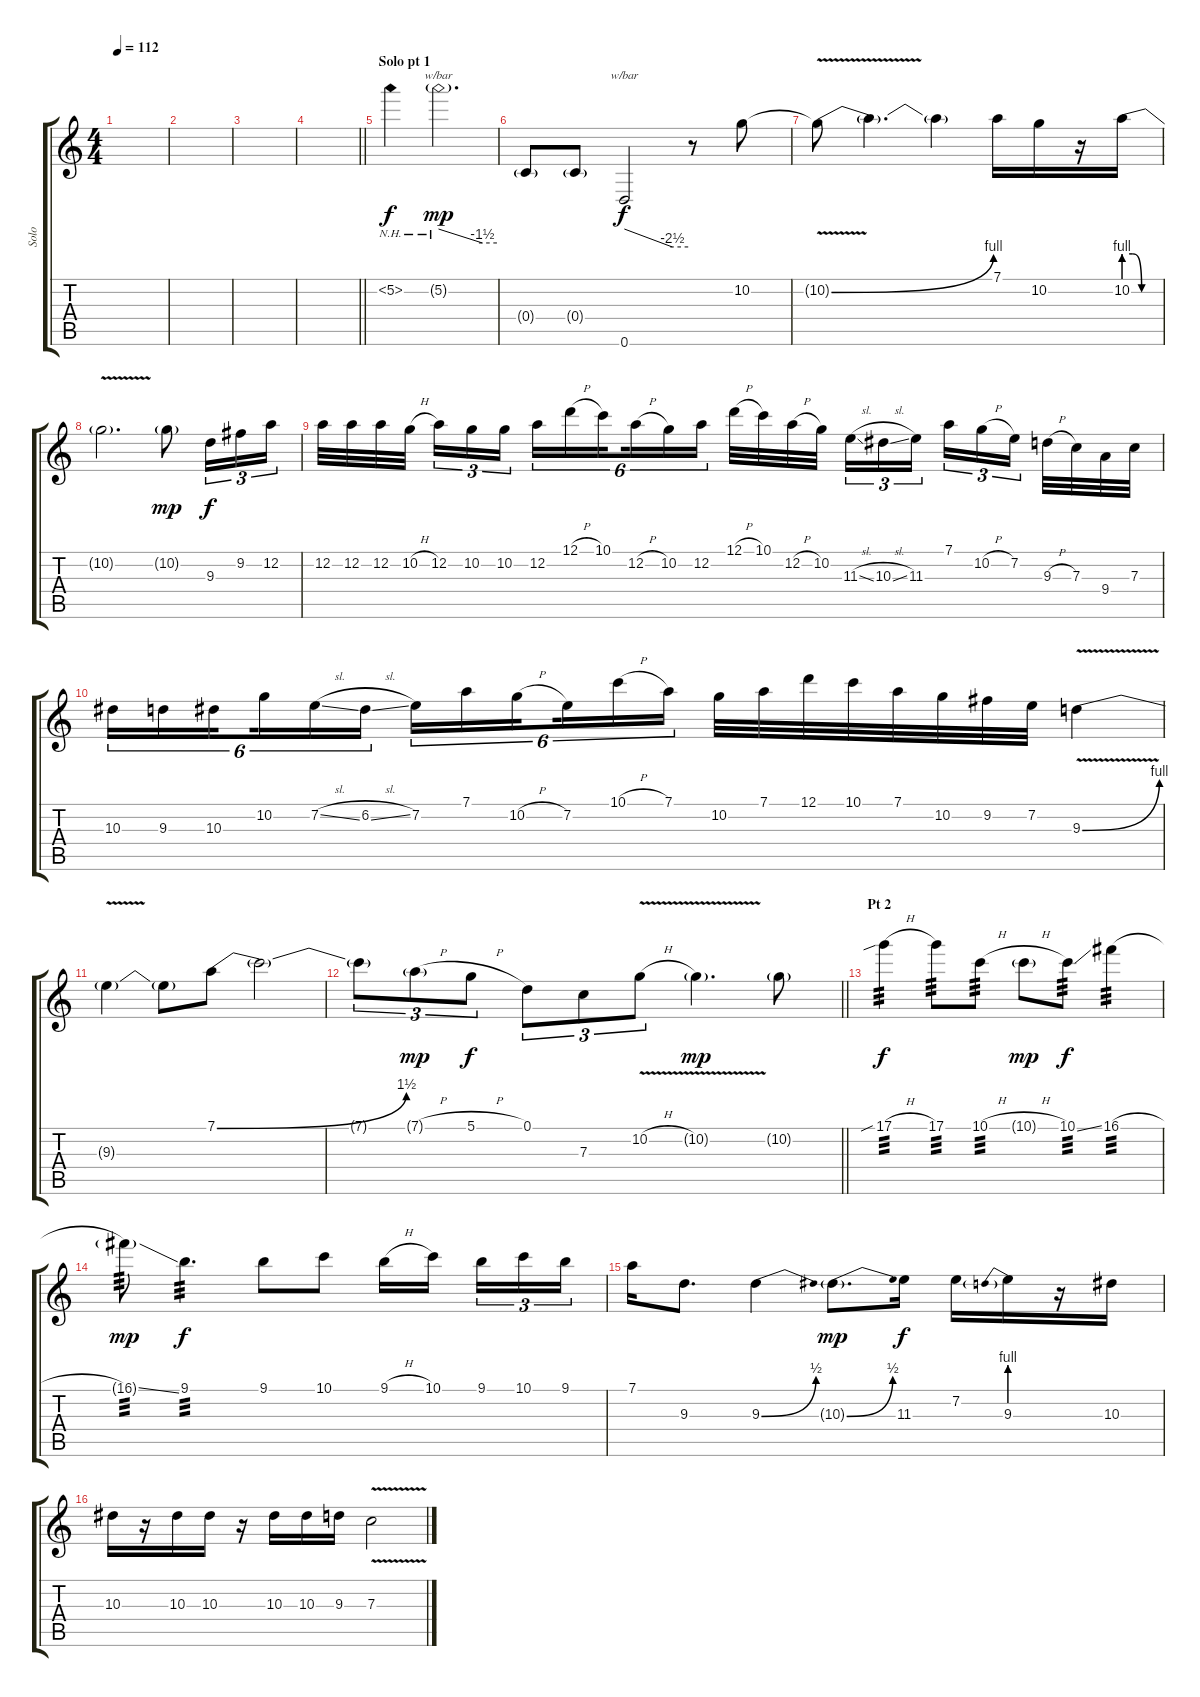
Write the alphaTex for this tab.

\track ("Solo" "Solo") {instrument distortionguitar}
\staff {score tabs}
\tuning (D4 A3 F3 C3 G2 D2) {hide}
\ts (4 4)
\tempo 112
\clef g2
\ks c
|
|
|
\barLineRight lightlight
|
\section ("" "Solo pt 1")
5.2{nh}.4 5.2{nh g}.2{d tbe (custom default 0 0 45 -6 60 -6) dy mp} |
0.4{g}.8 0.4{g}.8 0.6.2{tbe (custom default 0 0 45 -10 60 -10) dy f} r.8 10.2.8 |
10.2{be (bend 0 0 60 4) v t}.8 10.2{t}.4{d} 10.2{t}.4 7.1.16 10.2.16 r.16 10.2{be (custom 0 4 15 4 30 0 60 0)}.16 |
10.2{v t}.2{d} 10.2{g}.8{dy mp} 9.3.16{tu (3 2) dy f} 9.2.16{tu (3 2)} 12.2.16{tu (3 2)} |
12.2.32 12.2.32 12.2.32 10.2{h}.32{beam splitsecondary} 12.2.16{tu (3 2)} 10.2.16{tu (3 2)} 10.2.16{tu (3 2)} 12.2.16{tu (6 4)} 12.1{h}.16{tu (6 4)} 10.1.16{tu (6 4) beam splitsecondary} 12.2{h}.16{tu (6 4)} 10.2.16{tu (6 4)} 12.2.16{tu (6 4)} 12.1{h}.32 10.1.32 12.2{h}.32 10.2.32{beam splitsecondary} 11.3{sl}.16{tu (3 2)} 10.3{sl}.16{tu (3 2)} 11.3.16{tu (3 2)} 7.1.16{tu (3 2)} 10.2{h}.16{tu (3 2)} 7.2.16{tu (3 2) beam splitsecondary} 9.3{h}.32 7.3.32 9.4.32 7.3.32 |
10.3.16{tu (6 4)} 9.3.16{tu (6 4)} 10.3.16{tu (6 4) beam splitsecondary} 10.2.16{tu (6 4)} 7.2{sl}.16{tu (6 4)} 6.2{sl}.16{tu (6 4)} 7.2.16{tu (6 4)} 7.1.16{tu (6 4)} 10.2{h}.16{tu (6 4) beam splitsecondary} 7.2.16{tu (6 4)} 10.1{h}.16{tu (6 4)} 7.1.16{tu (6 4)} 10.2.32 7.1.32 12.1.32 10.1.32 7.1.32 10.2.32 9.2.32 7.2.32 9.3{be (bend 0 0 60 4) v}.4 |
9.3{t}.4 9.3{t}.8 7.1{be (bend 0 0 60 6)}.8 7.1{t}.2 |
\barLineRight lightlight
7.1{t}.8{tu (3 2)} 7.1{h g}.8{tu (3 2) dy mp} 5.1{h}.8{tu (3 2) dy f} 0.1.8{tu (3 2)} 7.3.8{tu (3 2)} 10.2{v h}.8{tu (3 2)} 10.2{v g}.4{d dy mp} 10.2{g}.8 |
\section ("" "Pt 2")
17.1{sib h}.4{tp 3 dy f} 17.1.8{tp 3} 10.1{h}.8{tp 3} 10.1{h g}.8{dy mp} 10.1{ss}.8{tp 3 dy f} 16.1{h}.4{tp 3} |
16.1{ss g}.8{tp 3 dy mp} 9.1.4{d tp 3 dy f} 9.1.8{beam merge} 10.1.8{beam split} 9.1{h}.16 10.1.16{beam splitsecondary} 9.1.16{tu (3 2)} 10.1.16{tu (3 2)} 9.1.16{tu (3 2)} |
7.1.16 9.3.8{d} 9.3{be (bend 0 0 60 2)}.4 10.3{be (bend 0 0 60 2) g}.8{d dy mp} 11.3.16{dy f} 7.2.16 9.3{be (prebend 0 4 60 4)}.16 r.16 10.3.16 |
10.3.16 r.16 10.3.16 10.3.16 r.16 10.3.16 10.3.16 9.3.16 7.3{v}.2
